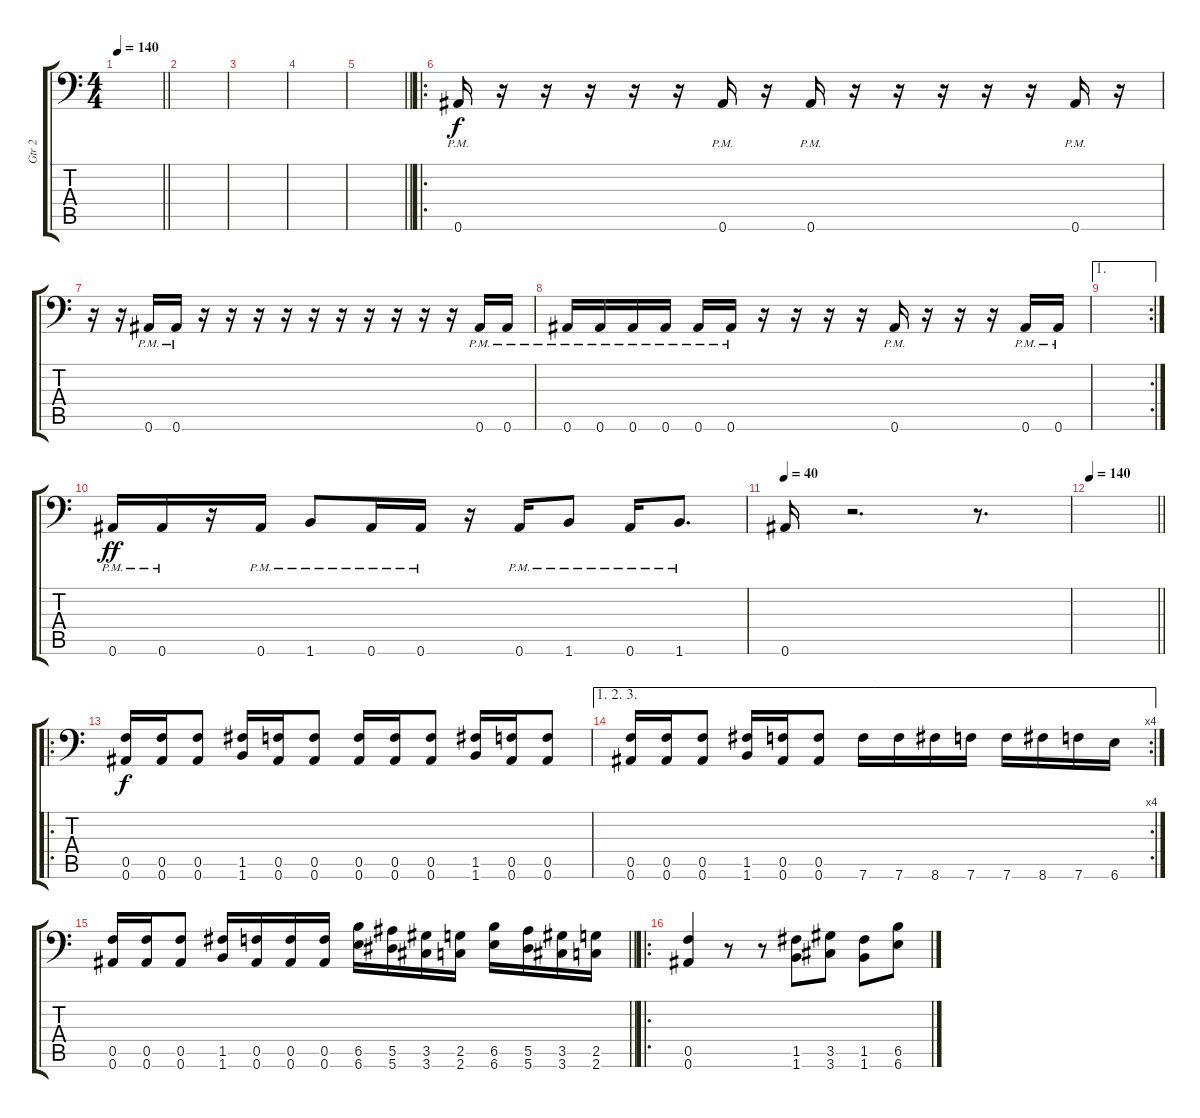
\track ("Gtr 2" "Gtr 2") {instrument distortionguitar}
\staff {score tabs}
\tuning (C4 G3 Eb3 Bb2 F2 Bb1) {hide}
\ts (4 4)
\tempo 140
\clef f4
\barLineRight lightlight
\ks c
|
|
|
|
\barLineRight lightlight
|
\ro
\section ("" "")
0.6{pm}.16 r.16 r.16 r.16 r.16 r.16 0.6{pm}.16 r.16 0.6{pm}.16 r.16 r.16 r.16 r.16 r.16 0.6{pm}.16 r.16 |
r.16 r.16 0.6{pm}.16 0.6{pm}.16 r.16 r.16 r.16 r.16 r.16 r.16 r.16 r.16 r.16 r.16 0.6{pm}.16 0.6{pm}.16 |
0.6{pm}.16 0.6{pm}.16 0.6{pm}.16 0.6{pm}.16 0.6{pm}.16 0.6{pm}.16 r.16 r.16 r.16 r.16 0.6{pm}.16 r.16 r.16 r.16 0.6{pm}.16 0.6{pm}.16 |
\ae 1
\rc 2
|
0.6{pm}.16{dy ff} 0.6{pm}.16 r.16 0.6{pm}.16 1.6{pm}.8 0.6{pm}.16 0.6{pm}.16 r.16 0.6{pm}.16 1.6{pm}.8 0.6{pm}.16 1.6{pm}.8{d} |
\tempo 40
0.6.16 r.2{d} r.8{d} |
\tempo 140
\barLineRight lightlight
|
\ro
\section ("" "")
(0.5 0.6).16{dy f} (0.5 0.6).16 (0.5 0.6).8 (1.5 1.6).16 (0.5 0.6).16 (0.5 0.6).8 (0.5 0.6).16 (0.5 0.6).16 (0.5 0.6).8 (1.5 1.6).16 (0.5 0.6).16 (0.5 0.6).8 |
\ae (1 2 3)
\rc 4
(0.5 0.6).16 (0.5 0.6).16 (0.5 0.6).8 (1.5 1.6).16 (0.5 0.6).16 (0.5 0.6).8 7.6.16 7.6.16 8.6.16 7.6.16 7.6.16 8.6.16 7.6.16 6.6.16 |
\barLineRight lightlight
(0.5 0.6).16 (0.5 0.6).16 (0.5 0.6).8 (1.5 1.6).16 (0.5 0.6).16 (0.5 0.6).16 (0.5 0.6).16 (6.5 6.6).16 (5.5 5.6).16 (3.5 3.6).16 (2.5 2.6).16 (6.5 6.6).16 (5.5 5.6).16 (3.5 3.6).16 (2.5 2.6).16 |
\ro
\section ("" "")
(0.5 0.6).4 r.8 r.8 (1.5 1.6).8 (3.5 3.6).8 (1.5 1.6).8 (6.5 6.6).8
